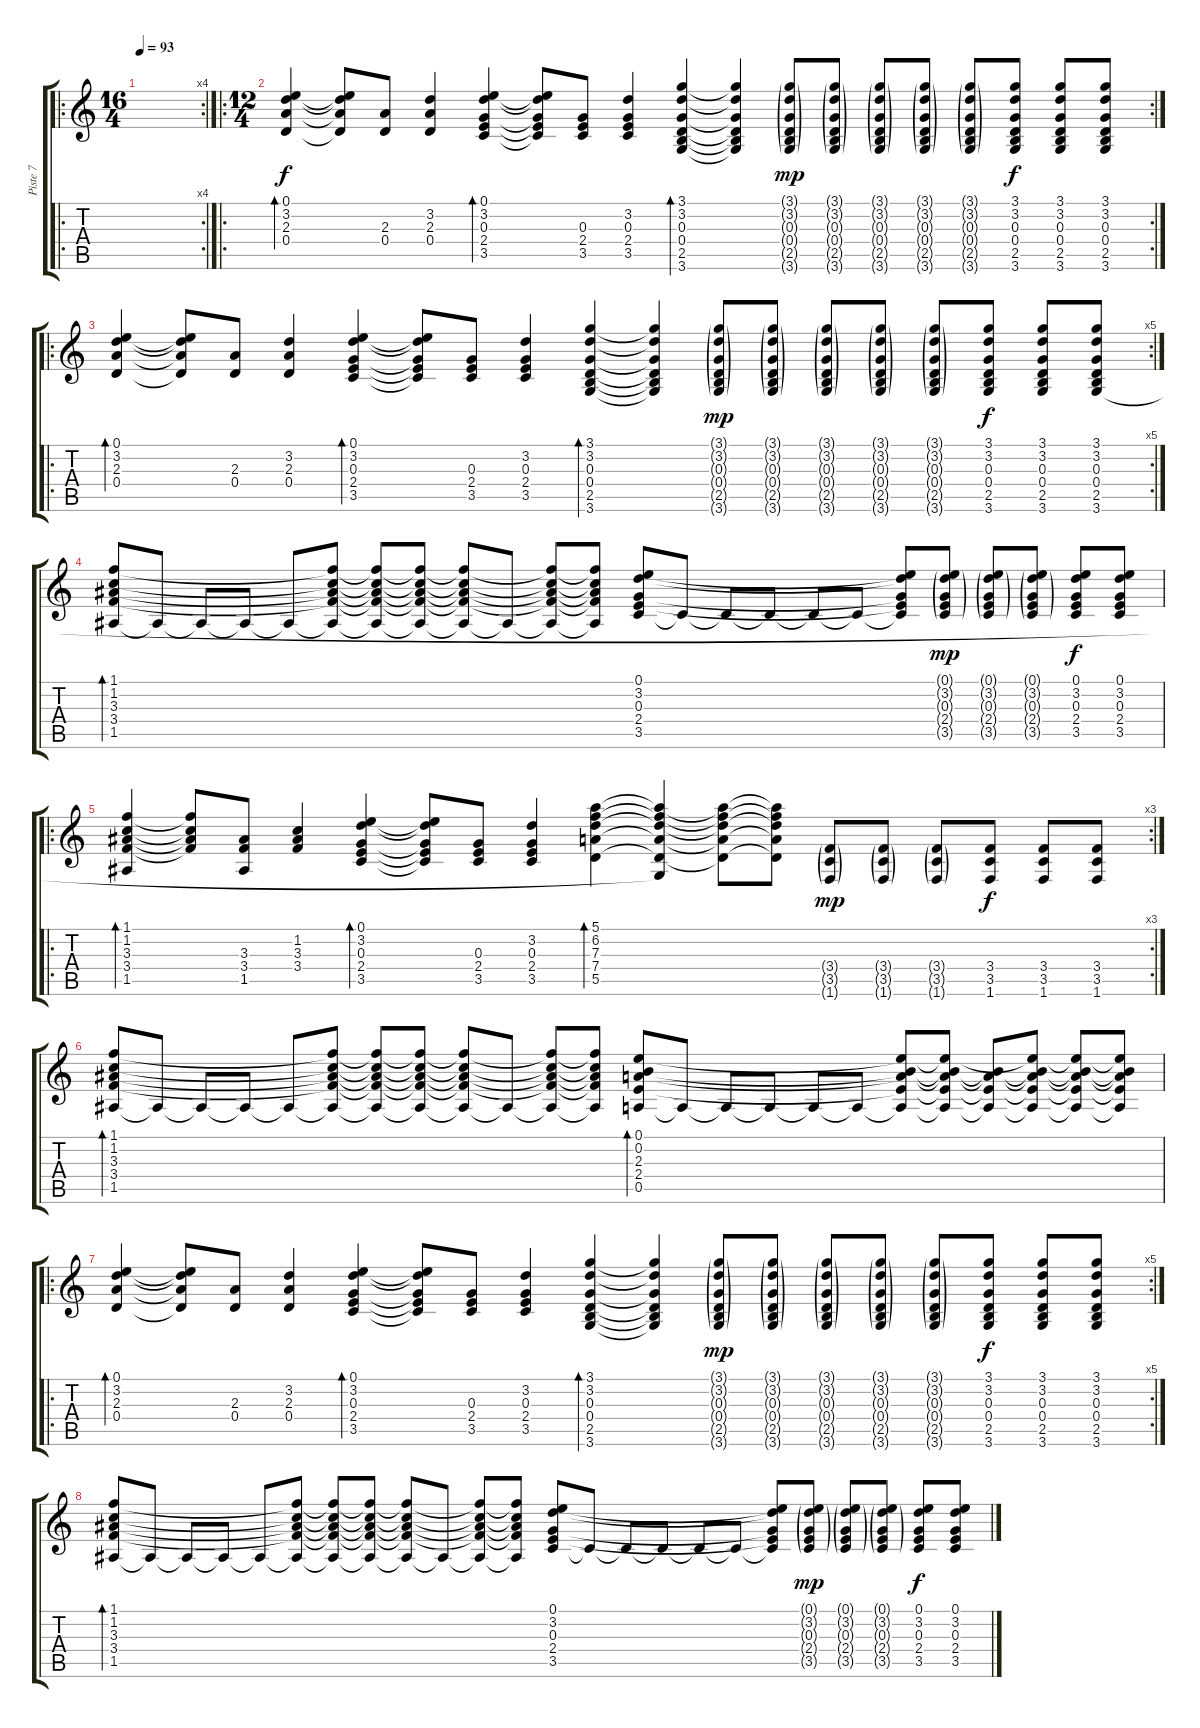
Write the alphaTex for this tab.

\track ("Piste 7" "Piste 7") {instrument acousticguitarsteel}
\staff {score tabs}
\tuning (E4 B3 G3 D3 A2 E2) {hide}
\ro
\rc 4
\ts (16 4)
\tempo 93
\clef g2
\ks c
|
\ro
\rc 2
\ts (12 4)
(0.1 3.2 2.3 0.4).4{bd 120} (0.1{t} 3.2{t} 2.3{t} 0.4{t}).8 (2.3 0.4).8 (3.2 2.3 0.4).4 (0.1 3.2 0.3 2.4 3.5).4{bd 120} (0.1{t} 3.2{t} 0.3{t} 2.4{t} 3.5{t}).8 (0.3 2.4 3.5).8 (3.2 0.3 2.4 3.5).4 (3.1 3.2 0.3 0.4 2.5 3.6).4{bd 120} (3.1{t} 3.2{t} 0.3{t} 0.4{t} 2.5{t} 3.6{t}).4 (3.1{g} 3.2{g} 0.3{g} 0.4{g} 2.5{g} 3.6{g}).8{dy mp} (3.1{g} 3.2{g} 0.3{g} 0.4{g} 2.5{g} 3.6{g}).8 (3.1{g} 3.2{g} 0.3{g} 0.4{g} 2.5{g} 3.6{g}).8 (3.1{g} 3.2{g} 0.3{g} 0.4{g} 2.5{g} 3.6{g}).8 (3.1{g} 3.2{g} 0.3{g} 0.4{g} 2.5{g} 3.6{g}).8 (3.1 3.2 0.3 0.4 2.5 3.6).8{dy f} (3.1 3.2 0.3 0.4 2.5 3.6).8 (3.1 3.2 0.3 0.4 2.5 3.6).8 |
\ro
\rc 5
(0.1 3.2 2.3 0.4).4{bd 120} (0.1{t} 3.2{t} 2.3{t} 0.4{t}).8 (2.3 0.4).8 (3.2 2.3 0.4).4 (0.1 3.2 0.3 2.4 3.5).4{bd 120} (0.1{t} 3.2{t} 0.3{t} 2.4{t} 3.5{t}).8 (0.3 2.4 3.5).8 (3.2 0.3 2.4 3.5).4 (3.1 3.2 0.3 0.4 2.5 3.6).4{bd 120} (3.1{t} 3.2{t} 0.3{t} 0.4{t} 2.5{t} 3.6{t}).4 (3.1{g} 3.2{g} 0.3{g} 0.4{g} 2.5{g} 3.6{g}).8{dy mp} (3.1{g} 3.2{g} 0.3{g} 0.4{g} 2.5{g} 3.6{g}).8 (3.1{g} 3.2{g} 0.3{g} 0.4{g} 2.5{g} 3.6{g}).8 (3.1{g} 3.2{g} 0.3{g} 0.4{g} 2.5{g} 3.6{g}).8 (3.1{g} 3.2{g} 0.3{g} 0.4{g} 2.5{g} 3.6{g}).8 (3.1 3.2 0.3 0.4 2.5 3.6).8{dy f} (3.1 3.2 0.3 0.4 2.5 3.6).8 (3.1 3.2 0.3 0.4 2.5 3.6).8 |
(1.1 1.2 3.3 3.4 1.5).8{bd 120} 1.5{t}.8 1.5{t}.8 1.5{t}.8 1.5{t}.8 (1.1{t} 1.2{t} 3.3{t} 3.4{t} 1.5{t}).8 (1.1{t} 1.2{t} 3.3{t} 3.4{t} 1.5{t}).8 (1.1{t} 1.2{t} 3.3{t} 3.4{t} 1.5{t}).8 (1.1{t} 1.2{t} 3.3{t} 3.4{t} 1.5{t}).8 1.5{t}.8 (1.1{t} 1.2{t} 3.3{t} 3.4{t} 1.5{t}).8 (1.1{t} 1.2{t} 3.3{t} 3.4{t} 1.5{t}).8 (0.1 3.2 0.3 2.4 3.5).8 3.5{t}.8 3.5{t}.8 3.5{t}.8 3.5{t}.8 3.5{t}.8 (0.1{t} 3.2{t} 0.3{t} 2.4{t} 3.5{t}).8 (0.1{g} 3.2{g} 0.3{g} 2.4{g} 3.5{g}).8{dy mp} (0.1{g} 3.2{g} 0.3{g} 2.4{g} 3.5{g}).8 (0.1{g} 3.2{g} 0.3{g} 2.4{g} 3.5{g}).8 (0.1 3.2 0.3 2.4 3.5).8{dy f} (0.1 3.2 0.3 2.4 3.5).8 |
\ro
\rc 3
(1.1 1.2 3.3 3.4 1.5).4{bd 120} (1.1{t} 1.2{t} 3.3{t} 3.4{t}).8 (3.3 3.4 1.5).8 (1.2 3.3 3.4).4 (0.1 3.2 0.3 2.4 3.5).4{bd 120} (0.1{t} 3.2{t} 0.3{t} 2.4{t} 3.5{t}).8 (0.3 2.4 3.5).8 (3.2 0.3 2.4 3.5).4 (5.1 6.2 7.3 7.4 5.5).4{bd 60} (5.1{t} 6.2{t} 7.3{t} 7.4{t} 5.5{t} 3.6{t}).4 (5.1{t} 6.2{t} 7.3{t} 7.4{t} 5.5{t}).8 (5.1{t} 6.2{t} 7.3{t} 7.4{t} 5.5{t}).8 (3.4{g} 3.5{g} 1.6{g}).8{dy mp} (3.4{g} 3.5{g} 1.6{g}).8 (3.4{g} 3.5{g} 1.6{g}).8 (3.4 3.5 1.6).8{dy f} (3.4 3.5 1.6).8 (3.4 3.5 1.6).8 |
(1.1 1.2 3.3 3.4 1.5).8{bd 120} 1.5{t}.8 1.5{t}.8 1.5{t}.8 1.5{t}.8 (1.1{t} 1.2{t} 3.3{t} 3.4{t} 1.5{t}).8 (1.1{t} 1.2{t} 3.3{t} 3.4{t} 1.5{t}).8 (1.1{t} 1.2{t} 3.3{t} 3.4{t} 1.5{t}).8 (1.1{t} 1.2{t} 3.3{t} 3.4{t} 1.5{t}).8 1.5{t}.8 (1.1{t} 1.2{t} 3.3{t} 3.4{t} 1.5{t}).8 (1.1{t} 1.2{t} 3.3{t} 3.4{t} 1.5{t}).8 (0.1 0.2 2.3 2.4 0.5).8{bd 120} 0.5{t}.8 0.5{t}.8 0.5{t}.8 0.5{t}.8 0.5{t}.8 (0.1{t} 0.2{t} 2.3{t} 2.4{t} 0.5{t}).8 (0.1{t} 0.2{t} 2.3{t} 2.4{t} 0.5{t}).8 (0.2{t} 2.3{t} 2.4{t} 0.5{t}).8 (0.1{t} 0.2{t} 2.3{t} 2.4{t} 0.5{t}).8 (0.1{t} 0.2{t} 2.3{t} 2.4{t} 0.5{t}).8 (0.1{t} 0.2{t} 2.3{t} 2.4{t} 0.5{t}).8 |
\ro
\rc 5
(0.1 3.2 2.3 0.4).4{bd 120} (0.1{t} 3.2{t} 2.3{t} 0.4{t}).8 (2.3 0.4).8 (3.2 2.3 0.4).4 (0.1 3.2 0.3 2.4 3.5).4{bd 120} (0.1{t} 3.2{t} 0.3{t} 2.4{t} 3.5{t}).8 (0.3 2.4 3.5).8 (3.2 0.3 2.4 3.5).4 (3.1 3.2 0.3 0.4 2.5 3.6).4{bd 120} (3.1{t} 3.2{t} 0.3{t} 0.4{t} 2.5{t} 3.6{t}).4 (3.1{g} 3.2{g} 0.3{g} 0.4{g} 2.5{g} 3.6{g}).8{dy mp} (3.1{g} 3.2{g} 0.3{g} 0.4{g} 2.5{g} 3.6{g}).8 (3.1{g} 3.2{g} 0.3{g} 0.4{g} 2.5{g} 3.6{g}).8 (3.1{g} 3.2{g} 0.3{g} 0.4{g} 2.5{g} 3.6{g}).8 (3.1{g} 3.2{g} 0.3{g} 0.4{g} 2.5{g} 3.6{g}).8 (3.1 3.2 0.3 0.4 2.5 3.6).8{dy f} (3.1 3.2 0.3 0.4 2.5 3.6).8 (3.1 3.2 0.3 0.4 2.5 3.6).8 |
(1.1 1.2 3.3 3.4 1.5).8{bd 120} 1.5{t}.8 1.5{t}.8 1.5{t}.8 1.5{t}.8 (1.1{t} 1.2{t} 3.3{t} 3.4{t} 1.5{t}).8 (1.1{t} 1.2{t} 3.3{t} 3.4{t} 1.5{t}).8 (1.1{t} 1.2{t} 3.3{t} 3.4{t} 1.5{t}).8 (1.1{t} 1.2{t} 3.3{t} 3.4{t} 1.5{t}).8 1.5{t}.8 (1.1{t} 1.2{t} 3.3{t} 3.4{t} 1.5{t}).8 (1.1{t} 1.2{t} 3.3{t} 3.4{t} 1.5{t}).8 (0.1 3.2 0.3 2.4 3.5).8 3.5{t}.8 3.5{t}.8 3.5{t}.8 3.5{t}.8 3.5{t}.8 (0.1{t} 3.2{t} 0.3{t} 2.4{t} 3.5{t}).8 (0.1{g} 3.2{g} 0.3{g} 2.4{g} 3.5{g}).8{dy mp} (0.1{g} 3.2{g} 0.3{g} 2.4{g} 3.5{g}).8 (0.1{g} 3.2{g} 0.3{g} 2.4{g} 3.5{g}).8 (0.1 3.2 0.3 2.4 3.5).8{dy f} (0.1 3.2 0.3 2.4 3.5).8
